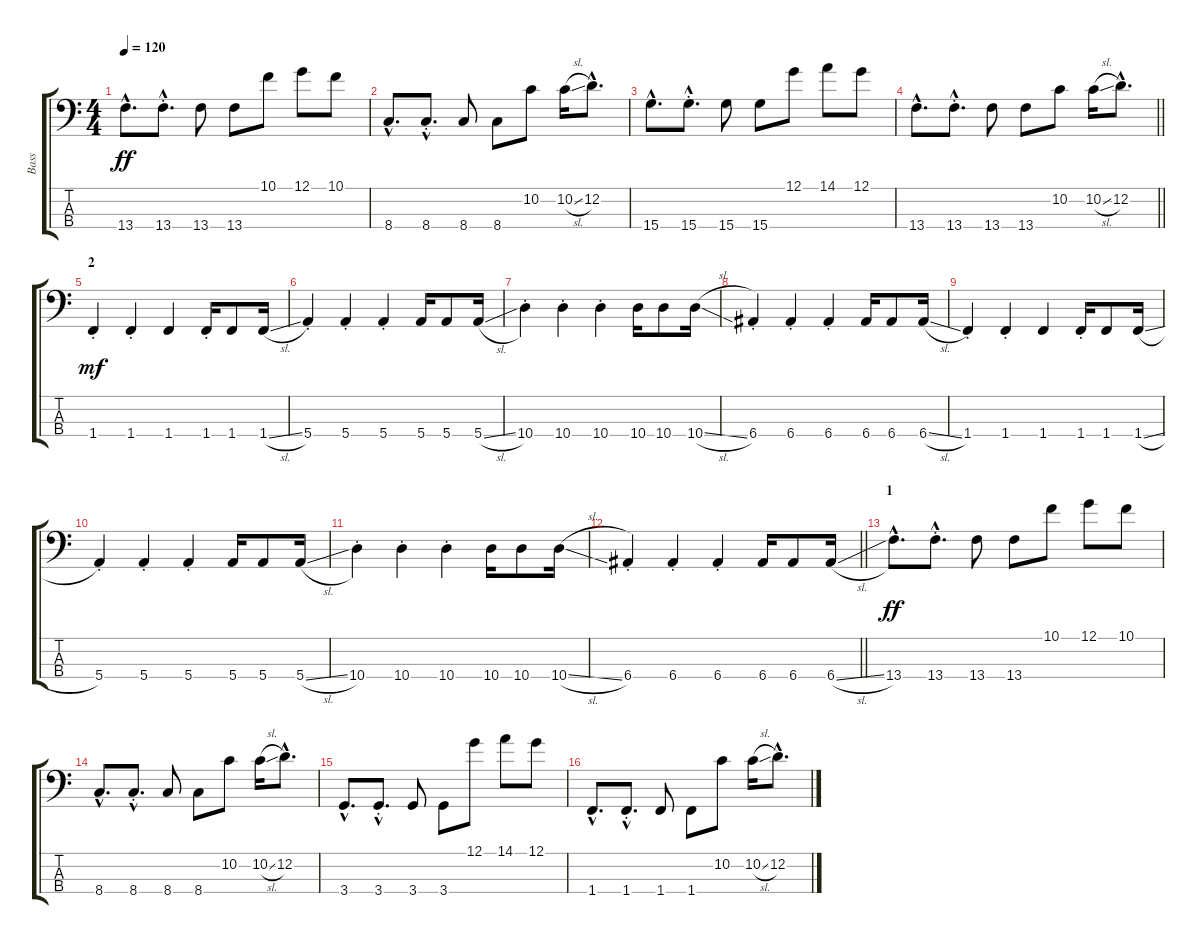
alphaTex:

\track ("Bass" "Bass") {instrument electricbassfinger}
\staff {score tabs}
\tuning (G2 D2 A1 E1) {hide}
\ts (4 4)
\tempo 120
\clef f4
\ks c
13.4{hac}.8{d dy ff} 13.4{hac st}.8{d} 13.4.8 13.4.8 10.1.8 12.1.8 10.1.8 |
8.4{hac}.8{d} 8.4{hac st}.8{d} 8.4.8 8.4.8 10.2.8 10.2{sl}.16 12.2{hac}.8{d} |
15.4{hac}.8{d} 15.4{hac st}.8{d} 15.4.8 15.4.8 12.1.8 14.1.8 12.1.8 |
\barLineRight lightlight
13.4{hac}.8{d} 13.4{hac st}.8{d} 13.4.8 13.4.8 10.2.8 10.2{sl}.16 12.2{hac}.8{d} |
\section ("" "2")
1.4{st}.4{dy mf} 1.4{st}.4 1.4.4 1.4{st}.16 1.4.8 1.4{sl}.16 |
5.4{st}.4 5.4{st}.4 5.4{st}.4 5.4.16 5.4.8 5.4{sl}.16 |
10.4{st}.4 10.4{st}.4 10.4{st}.4 10.4.16 10.4.8 10.4{sl}.16 |
6.4{st}.4 6.4{st}.4 6.4{st}.4 6.4.16 6.4.8 6.4{sl}.16 |
1.4{st}.4 1.4{st}.4 1.4.4 1.4{st}.16 1.4.8 1.4{sl}.16 |
5.4{st}.4 5.4{st}.4 5.4{st}.4 5.4.16 5.4.8 5.4{sl}.16 |
10.4{st}.4 10.4{st}.4 10.4{st}.4 10.4.16 10.4.8 10.4{sl}.16 |
\barLineRight lightlight
6.4{st}.4 6.4{st}.4 6.4{st}.4 6.4.16 6.4.8 6.4{sl}.16 |
\section ("" "1")
13.4{hac}.8{d dy ff} 13.4{hac st}.8{d} 13.4.8 13.4.8 10.1.8 12.1.8 10.1.8 |
8.4{hac}.8{d} 8.4{hac st}.8{d} 8.4.8 8.4.8 10.2.8 10.2{sl}.16 12.2{hac}.8{d} |
3.4{hac}.8{d} 3.4{hac st}.8{d} 3.4.8 3.4.8 12.1.8 14.1.8 12.1.8 |
1.4{hac}.8{d} 1.4{hac st}.8{d} 1.4.8 1.4.8 10.2.8 10.2{sl}.16 12.2{hac}.8{d}
